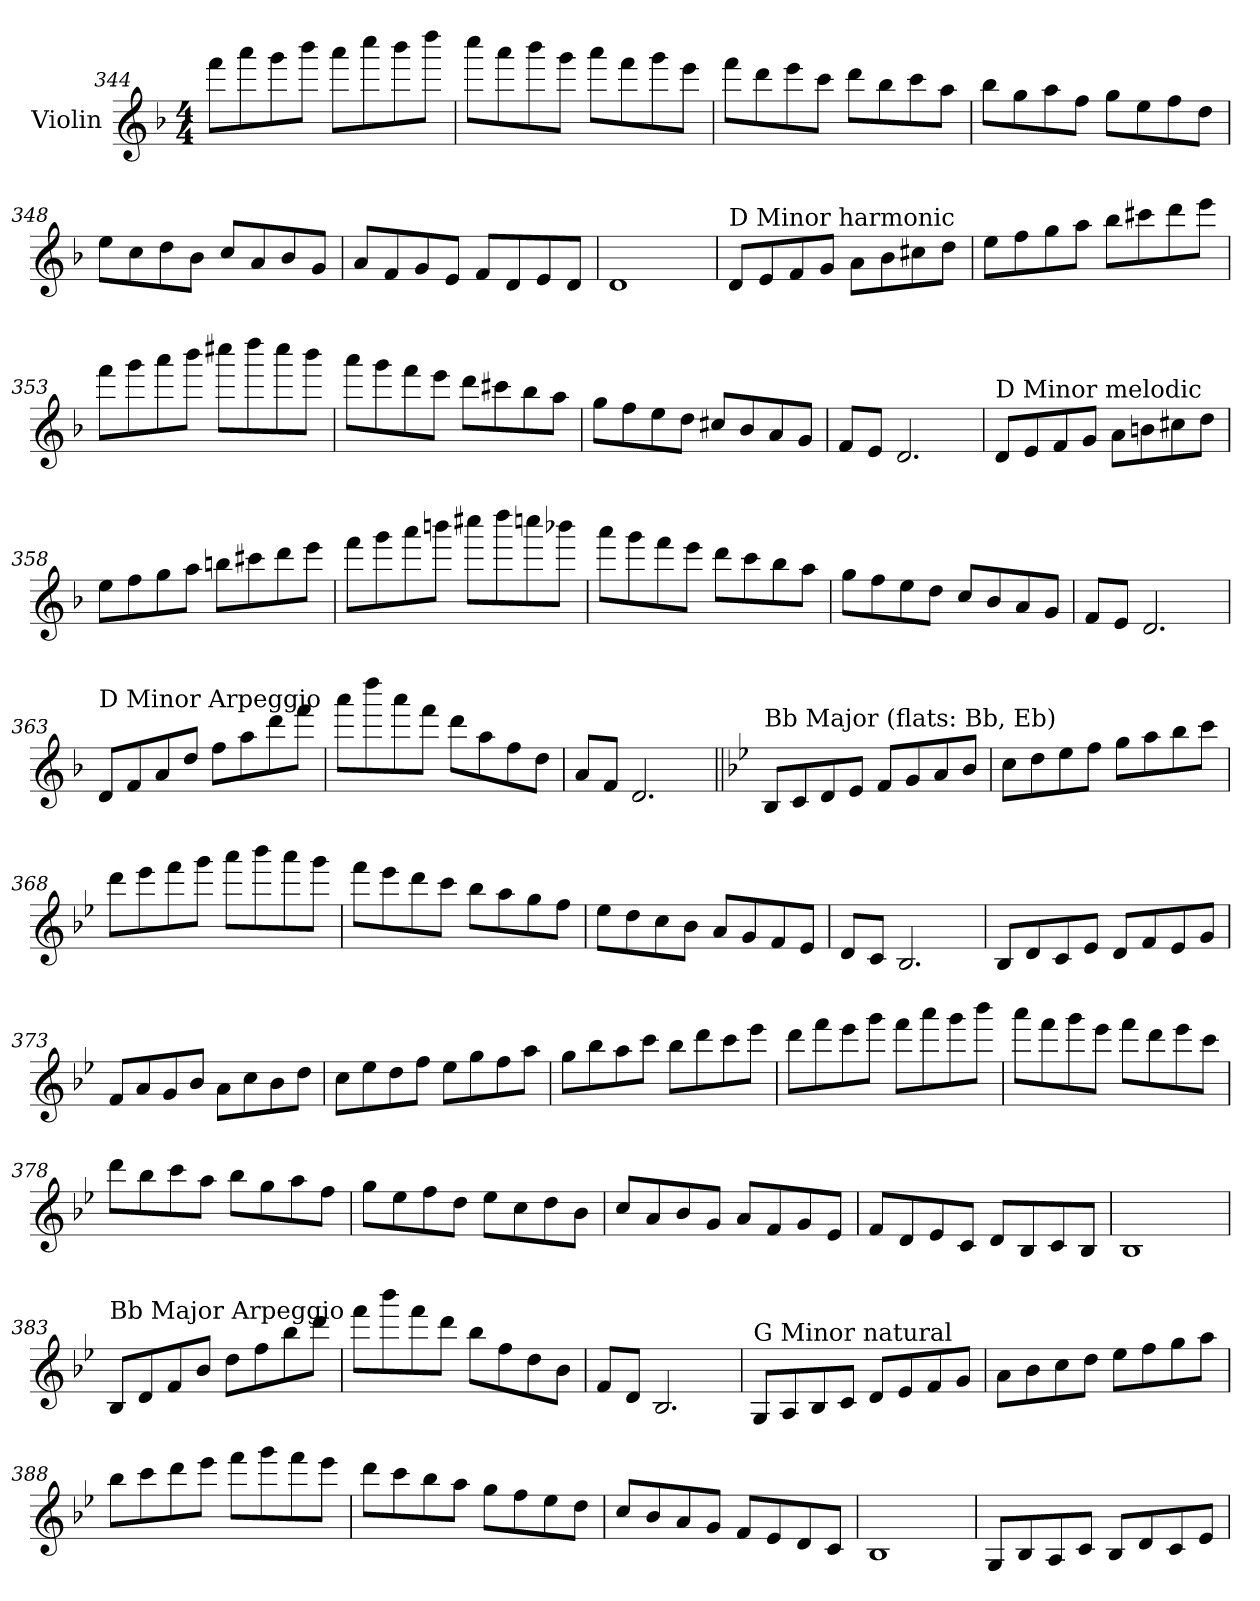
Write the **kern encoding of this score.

**kern
*part1
*staff1
*I"Violin
*I'Vln.
*clefG2
*k[b-]
*M4/4
=344
8fff\L
8aaa\
8ggg\
8bbb-\J
8aaa\L
8cccc\
8bbb-\
8dddd\J
=345
8cccc\L
8aaa\
8bbb-\
8ggg\J
8aaa\L
8fff\
8ggg\
8eee\J
=346
8fff\L
8ddd\
8eee\
8ccc\J
8ddd\L
8bb-\
8ccc\
8aa\J
!!LO:LB:g=z
=347
8bb-\L
8gg\
8aa\
8ff\J
8gg\L
8ee\
8ff\
8dd\J
=348
8ee\L
8cc\
8dd\
8b-\J
8cc/L
8a/
8b-/
8g/J
=349
8a/L
8f/
8g/
8e/J
8f/L
8d/
8e/
8d/J
=350
1d
=351
!LO:TX:a:t=D Minor harmonic
8d/L
8e/
8f/
8g/J
8a\L
8b-\
8cc#X\
8dd\J
!!LO:LB:g=z
=352
8ee\L
8ff\
8gg\
8aa\J
8bb-\L
8ccc#X\
8ddd\
8eee\J
=353
8fff\L
8ggg\
8aaa\
8bbb-\J
8cccc#X\L
8dddd\
8cccc#\
8bbb-\J
=354
8aaa\L
8ggg\
8fff\
8eee\J
8ddd\L
8ccc#X\
8bb-\
8aa\J
=355
8gg\L
8ff\
8ee\
8dd\J
8cc#X/L
8b-/
8a/
8g/J
=356
8f/L
8e/J
2.d/
!!LO:LB:g=z
=357
!LO:TX:a:t=D Minor melodic
8d/L
8e/
8f/
8g/J
8a\L
8bn\
8cc#X\
8dd\J
=358
8ee\L
8ff\
8gg\
8aa\J
8bbn\L
8ccc#X\
8ddd\
8eee\J
=359
8fff\L
8ggg\
8aaa\
8bbbn\J
8cccc#X\L
8dddd\
8ccccn\
8bbb-X\J
=360
8aaa\L
8ggg\
8fff\
8eee\J
8ddd\L
8ccc\
8bb-\
8aa\J
!!LO:LB:g=z
=361
8gg\L
8ff\
8ee\
8dd\J
8cc/L
8b-/
8a/
8g/J
=362
8f/L
8e/J
2.d/
=363
!LO:TX:a:t=D Minor Arpeggio
8d/L
8f/
8a/
8dd/J
8ff\L
8aa\
8ddd\
8fff\J
=364
8aaa\L
8dddd\
8aaa\
8fff\J
8ddd\L
8aa\
8ff\
8dd\J
=365
8a/L
8f/J
2.d/
!!LO:PB:g=z
=366||
*k[b-e-]
!LO:TX:a:t=Bb Major (flats&colon; Bb, Eb)
8B-/L
8c/
8d/
8e-/J
8f/L
8g/
8a/
8b-/J
=367
8cc\L
8dd\
8ee-\
8ff\J
8gg\L
8aa\
8bb-\
8ccc\J
=368
8ddd\L
8eee-\
8fff\
8ggg\J
8aaa\L
8bbb-\
8aaa\
8ggg\J
=369
8fff\L
8eee-\
8ddd\
8ccc\J
8bb-\L
8aa\
8gg\
8ff\J
!!LO:LB:g=z
=370
8ee-\L
8dd\
8cc\
8b-\J
8a/L
8g/
8f/
8e-/J
=371
8d/L
8c/J
2.B-/
=372
8B-/L
8d/
8c/
8e-/J
8d/L
8f/
8e-/
8g/J
=373
8f/L
8a/
8g/
8b-/J
8a\L
8cc\
8b-\
8dd\J
=374
8cc\L
8ee-\
8dd\
8ff\J
8ee-\L
8gg\
8ff\
8aa\J
!!LO:LB:g=z
=375
8gg\L
8bb-\
8aa\
8ccc\J
8bb-\L
8ddd\
8ccc\
8eee-\J
=376
8ddd\L
8fff\
8eee-\
8ggg\J
8fff\L
8aaa\
8ggg\
8bbb-\J
=377
8aaa\L
8fff\
8ggg\
8eee-\J
8fff\L
8ddd\
8eee-\
8ccc\J
=378
8ddd\L
8bb-\
8ccc\
8aa\J
8bb-\L
8gg\
8aa\
8ff\J
!!LO:LB:g=z
=379
8gg\L
8ee-\
8ff\
8dd\J
8ee-\L
8cc\
8dd\
8b-\J
=380
8cc/L
8a/
8b-/
8g/J
8a/L
8f/
8g/
8e-/J
=381
8f/L
8d/
8e-/
8c/J
8d/L
8B-/
8c/
8B-/J
=382
1B-
=383
!LO:TX:a:t=Bb Major Arpeggio
8B-/L
8d/
8f/
8b-/J
8dd\L
8ff\
8bb-\
8ddd\J
!!LO:LB:g=z
=384
8fff\L
8bbb-\
8fff\
8ddd\J
8bb-\L
8ff\
8dd\
8b-\J
=385
8f/L
8d/J
2.B-/
=386
!LO:TX:a:t=G Minor natural
8G/L
8A/
8B-/
8c/J
8d/L
8e-/
8f/
8g/J
=387
8a\L
8b-\
8cc\
8dd\J
8ee-\L
8ff\
8gg\
8aa\J
=388
8bb-\L
8ccc\
8ddd\
8eee-\J
8fff\L
8ggg\
8fff\
8eee-\J
!!LO:LB:g=z
=389
8ddd\L
8ccc\
8bb-\
8aa\J
8gg\L
8ff\
8ee-\
8dd\J
=390
8cc/L
8b-/
8a/
8g/J
8f/L
8e-/
8d/
8c/J
=391
1B-
=392
8G/L
8B-/
8A/
8c/J
8B-/L
8d/
8c/
8e-/J
=
*-
